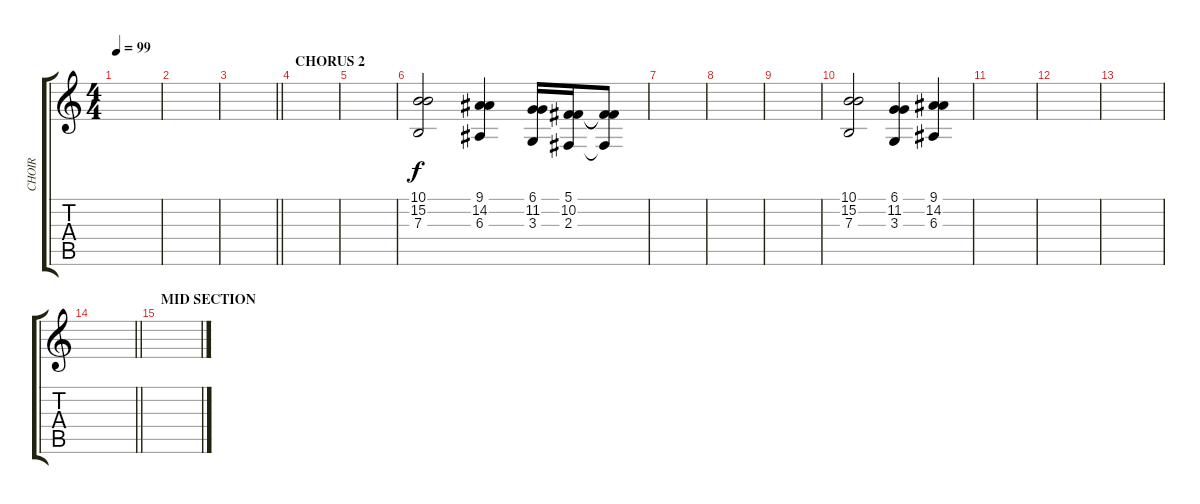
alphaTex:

\track ("CHOIR" "CHOIR") {instrument choiraahs}
\staff {score tabs}
\tuning (Db4 Ab3 E3 B2 Gb2 Db2) {hide}
\ts (4 4)
\tempo 99
\clef g2
\ks c
|
|
\barLineRight lightlight
|
\section ("" "CHORUS 2")
|
|
(10.1 15.2 7.3).2 (9.1 14.2 6.3).4 (6.1 11.2 3.3).16 (5.1 10.2 2.3).16 (5.1{t} 10.2{t} 2.3{t}).8 |
|
|
|
(10.1 15.2 7.3).2 (6.1 11.2 3.3).4 (9.1 14.2 6.3).4 |
|
|
|
\barLineRight lightlight
|
\section ("" "MID SECTION")
